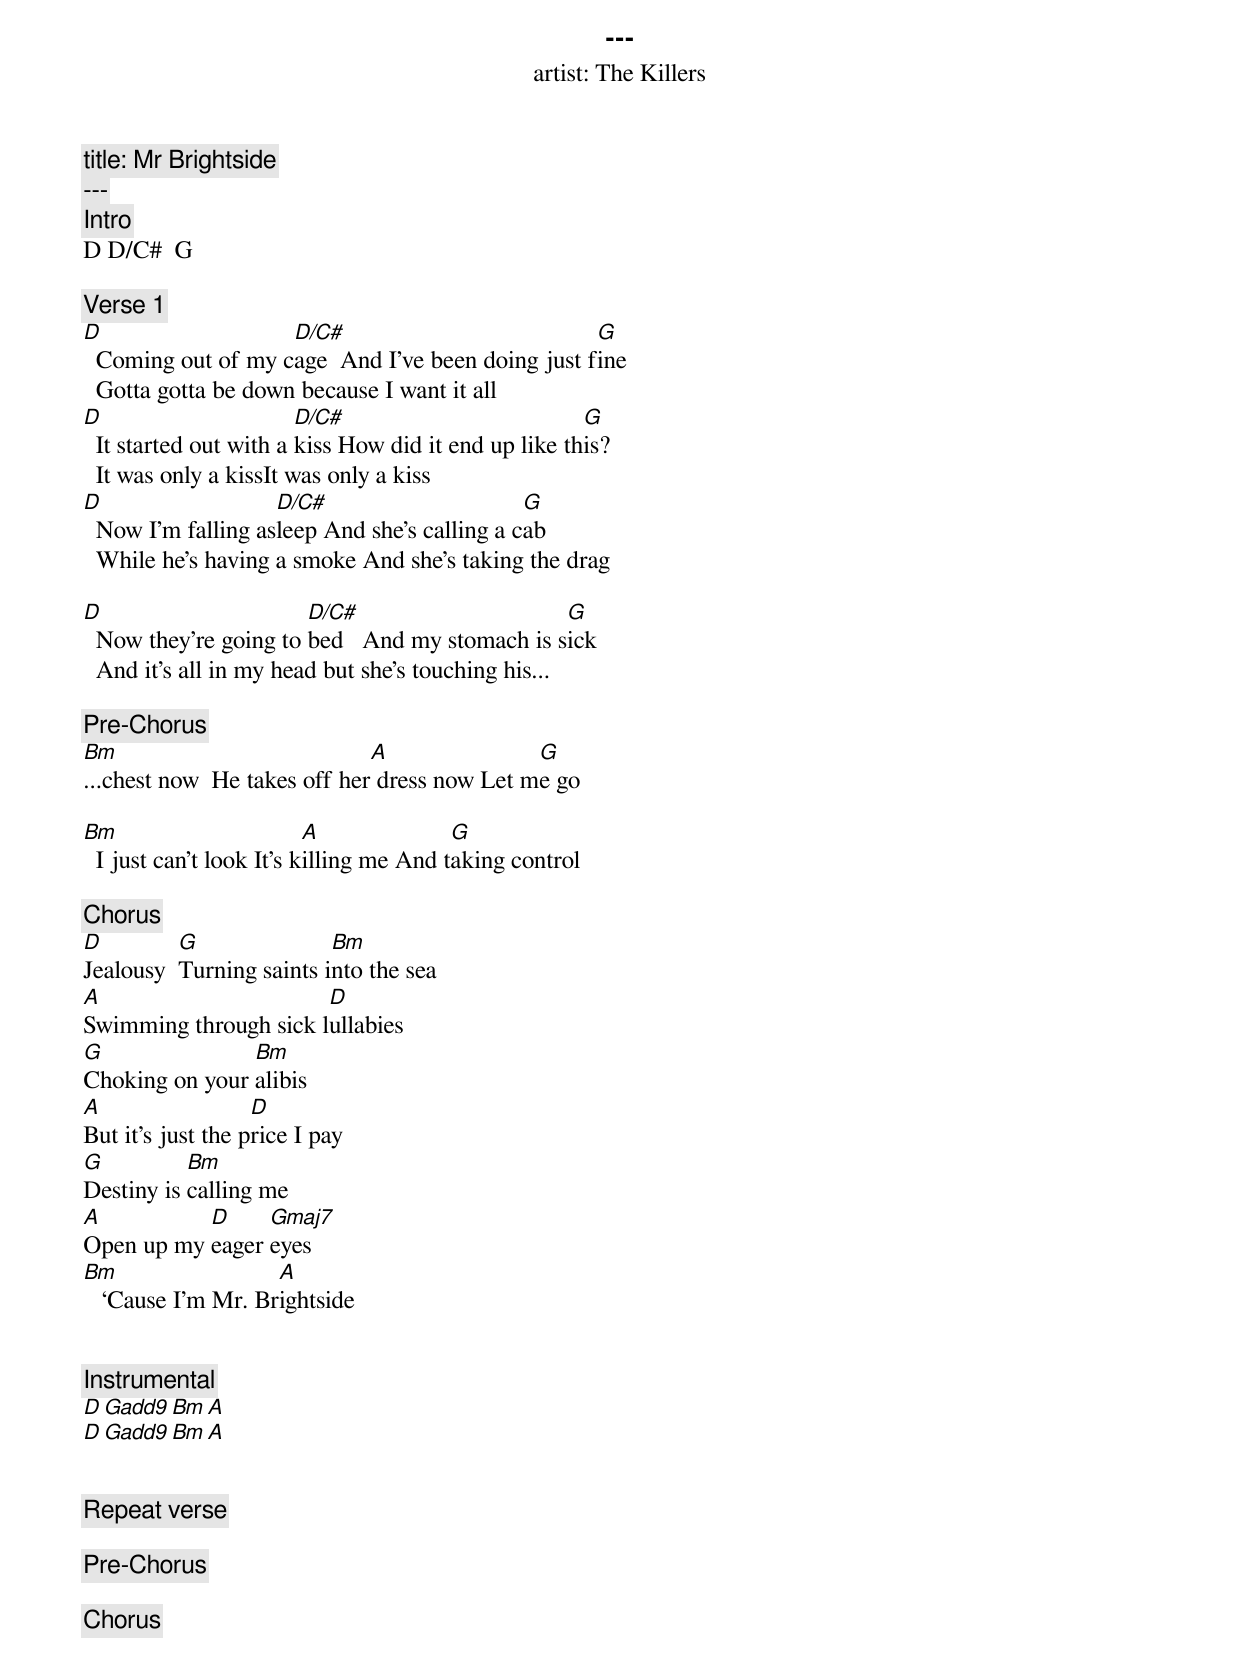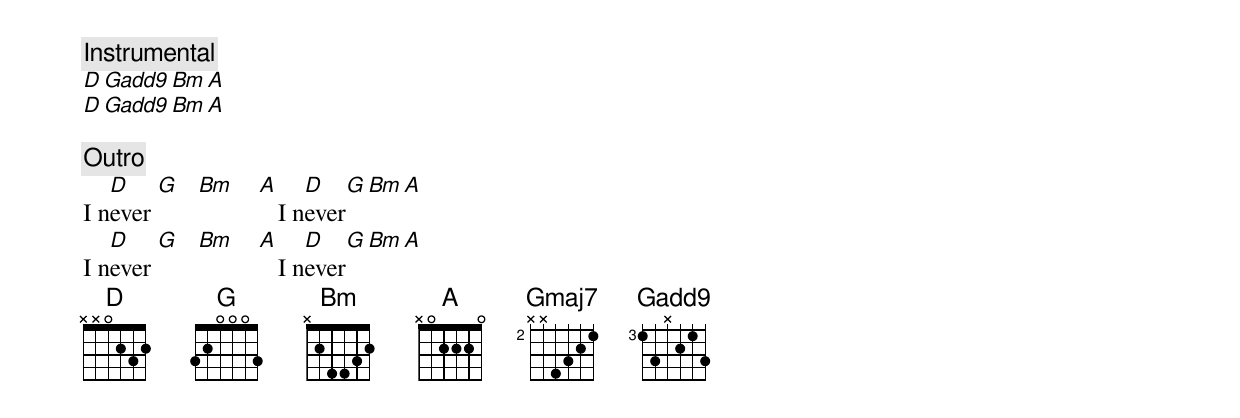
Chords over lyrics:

---
artist: The Killers
title: Mr Brightside
---
[Intro]
D D/C#  G

[Verse 1]
D                   D/C#                           G
  Coming out of my cage  And I've been doing just fine
  Gotta gotta be down because I want it all
D                       D/C#                          G
  It started out with a kiss How did it end up like this?
  It was only a kissIt was only a kiss
D                   D/C#                      G
  Now I'm falling asleep And she's calling a cab
  While he's having a smoke And she's taking the drag

D                      D/C#                     G
  Now they're going to bed   And my stomach is sick
  And it's all in my head but she's touching his...

[Pre-Chorus]
Bm	                      A	              G
...chest now  He takes off her dress now Let me go

Bm		          A	         G
  I just can't look It's killing me And taking control

[Chorus]
D	  G               Bm
Jealousy  Turning saints into the sea
A                      D
Swimming through sick lullabies
G               Bm
Choking on your alibis
A                  D
But it's just the price I pay
G          Bm
Destiny is calling me
A          D     Gmaj7
Open up my eager eyes
Bm                  A
   ‘Cause I'm Mr. Brightside


[Instrumental]
D   Gadd9  Bm   A
D   Gadd9  Bm   A


[Repeat verse]

[Pre-Chorus]

[Chorus]

[Instrumental]
D   Gadd9  Bm   A
D   Gadd9  Bm   A

 [Outro]
   D    G  Bm  A     D    G  Bm  A
I never		  I never
   D    G  Bm  A     D    G  Bm  A
I never		  I never
